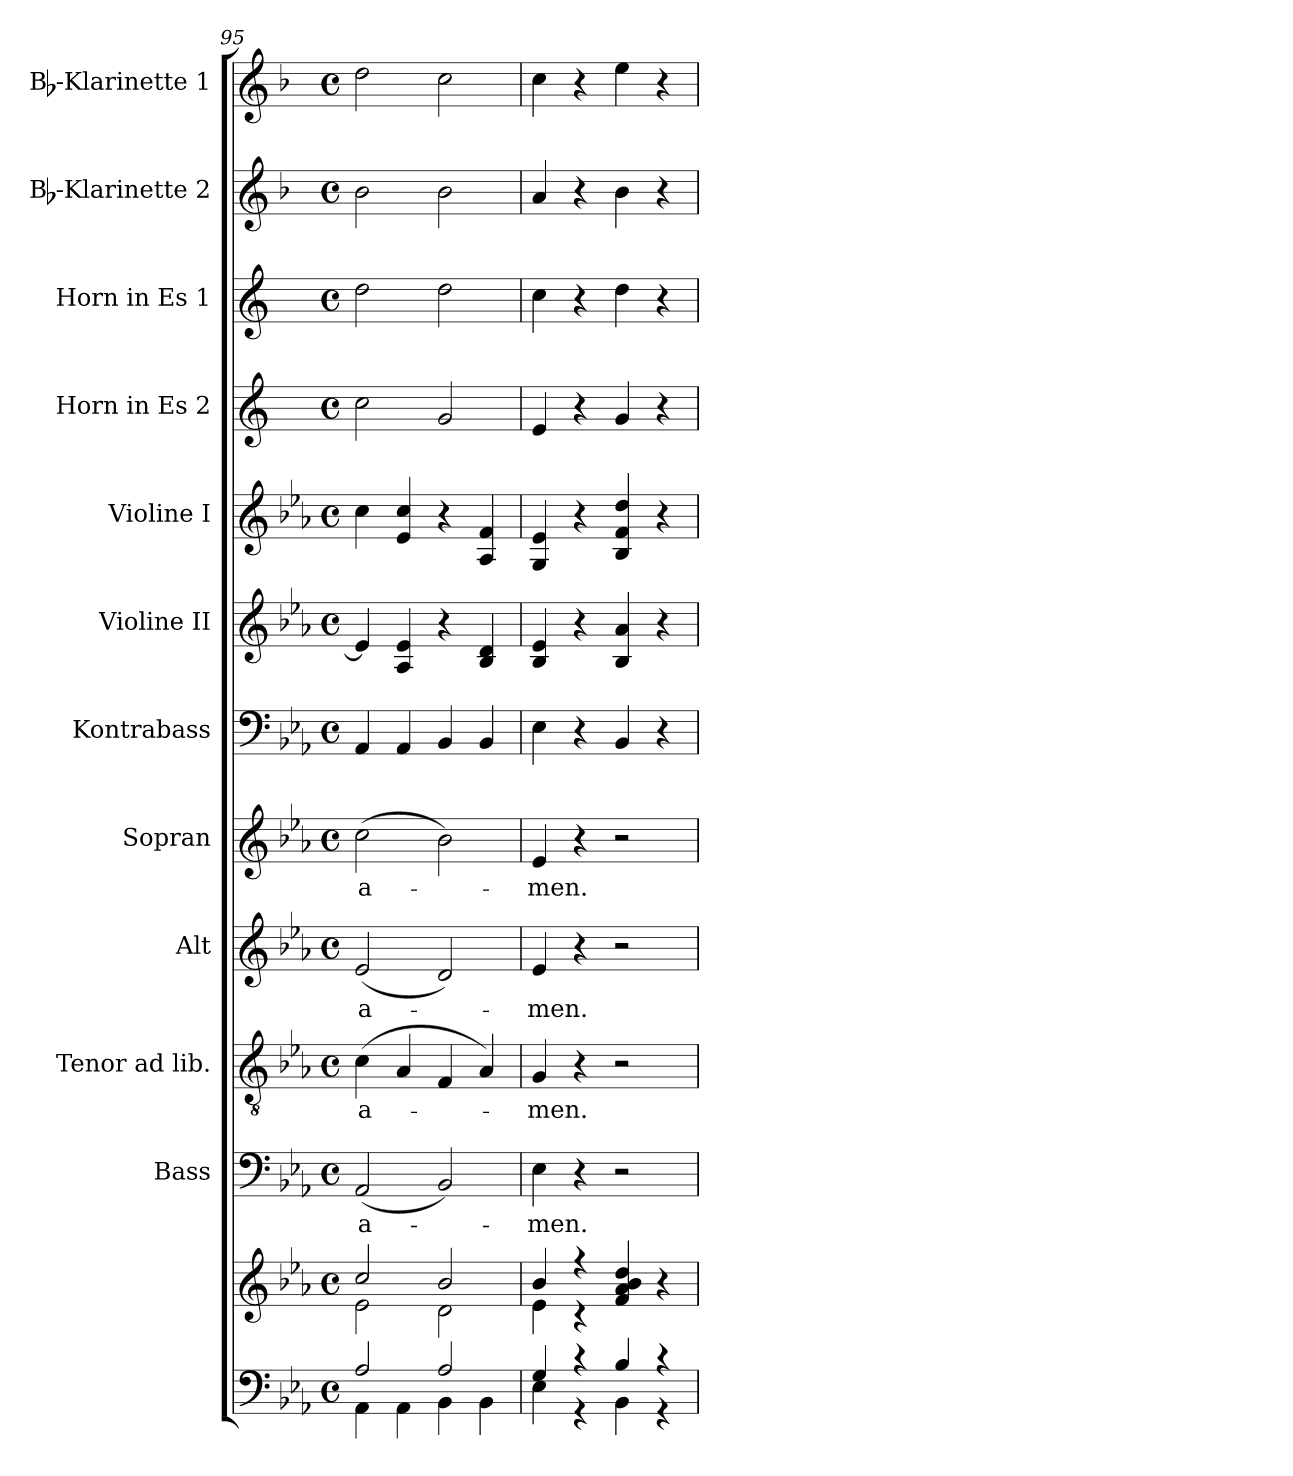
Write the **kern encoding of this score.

**kern	**kern	**kern	**text	**kern	**text	**kern	**text	**kern	**text	**kern	**kern	**kern	**kern	**kern	**kern	**kern
*part12	*part12	*part11	*part11	*part10	*part10	*part9	*part9	*part8	*part8	*part7	*part6	*part5	*part4	*part3	*part2	*part1
*staff13	*staff12	*staff11	*staff11	*staff10	*staff10	*staff9	*staff9	*staff8	*staff8	*staff7	*staff6	*staff5	*staff4	*staff3	*staff2	*staff1
*	*	*I"Bass	*	*I"Tenor ad lib.	*	*I"Alt	*	*I"Sopran	*	*I"Kontrabass	*I"Violine II	*I"Violine I	*I"Horn in Es 2	*I"Horn in Es 1	*I"Bb-Klarinette 2	*I"Bb-Klarinette 1
*	*	*I'B.	*	*I'T.	*	*I'A.	*	*I'S.	*	*I'Kb.	*I'Vl. II	*I'Vl. I	*	*	*I'Bb Kl. 2	*I'Bb Kl. 1
*clefF4	*clefG2	*clefF4	*	*clefGv2	*	*clefG2	*	*clefG2	*	*clefF4	*clefG2	*clefG2	*clefG2	*clefG2	*clefG2	*clefG2
*	*	*	*	*	*	*	*	*	*	*ITrd7c12	*	*	*ITrd5c9	*ITrd5c9	*ITrd1c2	*ITrd1c2
*k[b-e-a-]	*k[b-e-a-]	*k[b-e-a-]	*	*k[b-e-a-]	*	*k[b-e-a-]	*	*k[b-e-a-]	*	*k[b-e-a-]	*k[b-e-a-]	*k[b-e-a-]	*k[b-e-a-]	*k[b-e-a-]	*k[b-e-a-]	*k[b-e-a-]
*E-:	*E-:	*E-:	*	*E-:	*	*E-:	*	*E-:	*	*E-:	*E-:	*E-:	*E-:	*E-:	*E-:	*E-:
*M4/4	*M4/4	*M4/4	*	*M4/4	*	*M4/4	*	*M4/4	*	*M4/4	*M4/4	*M4/4	*M4/4	*M4/4	*M4/4	*M4/4
*met(c)	*met(c)	*met(c)	*	*met(c)	*	*met(c)	*	*met(c)	*	*met(c)	*met(c)	*met(c)	*met(c)	*met(c)	*met(c)	*met(c)
=95	=95	=95	=95	=95	=95	=95	=95	=95	=95	=95	=95	=95	=95	=95	=95	=95
*^	*^	*	*	*	*	*	*	*	*	*	*	*	*	*	*	*
!	!	!	!	!	!LO:LY:b	!	!LO:LY:b	!	!LO:LY:b	!	!LO:LY:b	!	!	!	!	!	!	!
2A-/	4AA-\	2cc/	2e-\	(<2AA-/	a-	(>4c\	a-	(<2e-/	a-	(>2cc\	a-	4AAA-/	4e-/]	4cc\	2e-\	2f\	2a-\	2cc\
.	4AA-\	.	.	.	.	4A-/	.	.	.	.	.	4AAA-/	4A-/ 4e-/	4e-/ 4cc/	.	.	.	.
2A-/	4BB-\	2b-/	2d\	2BB-/)	.	4F/	.	2d/)	.	2b-\)	.	4BBB-/	4r	4r	2B-/	2f\	2a-\	2b-\
.	4BB-\	.	.	.	.	4A-/)	.	.	.	.	.	4BBB-/	4B-/ 4d/	4A-/ 4f/	.	.	.	.
=96	=96	=96	=96	=96	=96	=96	=96	=96	=96	=96	=96	=96	=96	=96	=96	=96	=96	=96
!	!	!	!	!	!LO:LY:b	!	!LO:LY:b	!	!LO:LY:b	!	!LO:LY:b	!	!	!	!	!	!	!
4G/	4E-\	4b-/	4e-\	4E-\	-men.	4G/	-men.	4e-/	-men.	4e-/	-men.	4EE-\	4B-/ 4e-/	4G/ 4e-/	4G/	4e-\	4g/	4b-\
4r	4r	4r	4r	4r	.	4r	.	4r	.	4r	.	4r	4r	4r	4r	4r	4r	4r
4B-/	4BB-\	4f/ 4a-/ 4b-/ 4dd/	2ryy	2r	.	2r	.	2r	.	2r	.	4BBB-/	4B-/ 4a-/	4B-/ 4f/ 4dd/	4B-/	4f\	4a-\	4dd\
4r	4r	4r	.	.	.	.	.	.	.	.	.	4r	4r	4r	4r	4r	4r	4r
*v	*v	*	*	*	*	*	*	*	*	*	*	*	*	*	*	*	*	*
*	*v	*v	*	*	*	*	*	*	*	*	*	*	*	*	*	*	*
=	=	=	=	=	=	=	=	=	=	=	=	=	=	=	=	=
*-	*-	*-	*-	*-	*-	*-	*-	*-	*-	*-	*-	*-	*-	*-	*-	*-
